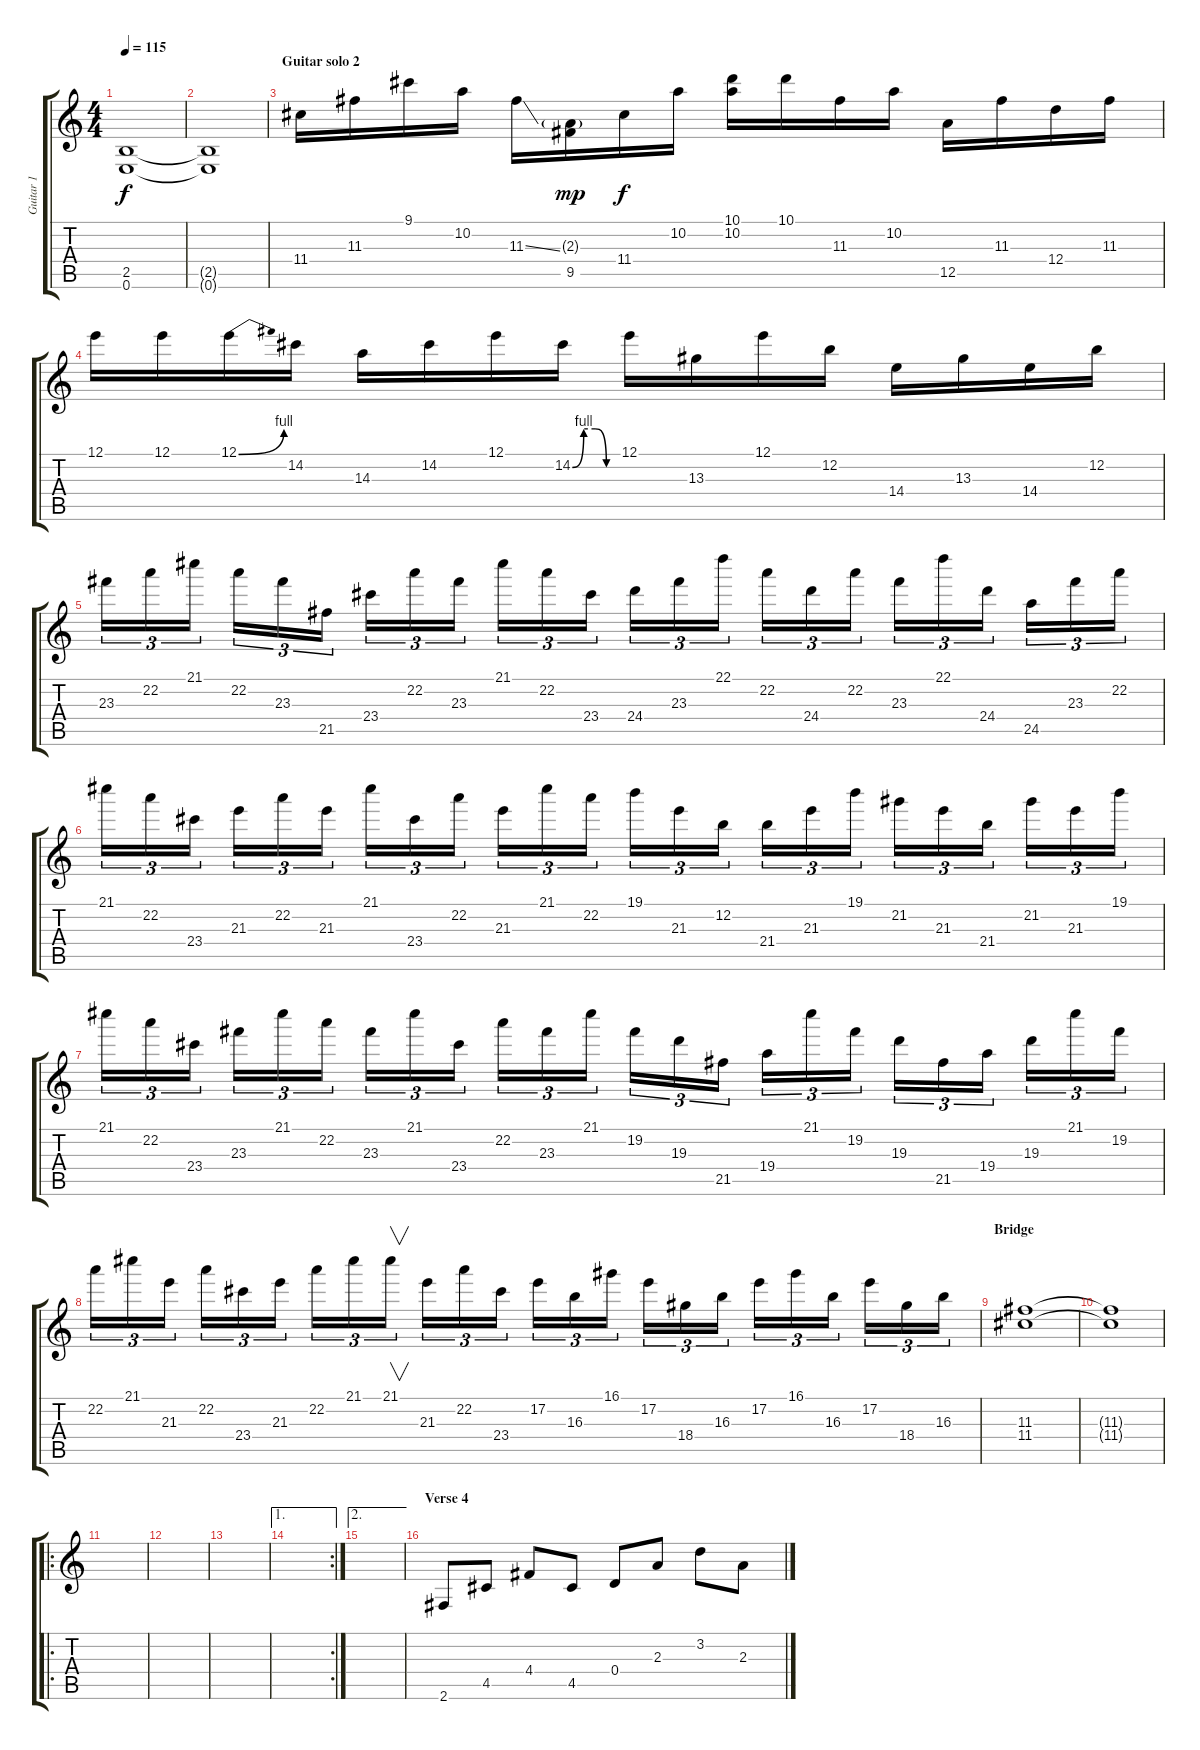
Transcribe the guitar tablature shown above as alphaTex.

\track ("Guitar 1" "Guitar 1") {instrument distortionguitar}
\staff {score tabs}
\tuning (E4 B3 G3 D3 A2 E2) {hide}
\ts (4 4)
\tempo 115
\clef g2
\ks c
(2.5{t} 0.6{t}).1{dy f} |
(2.5{t} 0.6{t}).1 |
\section ("" "Guitar solo 2")
11.4.16 11.3.16 9.1.16 10.2.16 11.3{ss}.16 (2.3{g} 9.5).16{dy mp} 11.4.16{dy f} 10.2.16 (10.1 10.2).16 10.1.16 11.3.16 10.2.16 12.5.16 11.3.16 12.4.16 11.3.16 |
12.1.16 12.1.16 12.1{be (bend 0 0 60 4)}.16 14.2.16 14.3.16 14.2.16 12.1.16 14.2{be (custom 0 0 15 4 30 4 45 0 60 0)}.16 12.1.16 13.3.16 12.1.16 12.2.16 14.4.16 13.3.16 14.4.16 12.2.16 |
23.3.16{tu (3 2)} 22.2.16{tu (3 2)} 21.1.16{tu (3 2)} 22.2.16{tu (3 2)} 23.3.16{tu (3 2)} 21.5.16{tu (3 2)} 23.4.16{tu (3 2)} 22.2.16{tu (3 2)} 23.3.16{tu (3 2)} 21.1.16{tu (3 2)} 22.2.16{tu (3 2)} 23.4.16{tu (3 2)} 24.4.16{tu (3 2)} 23.3.16{tu (3 2)} 22.1.16{tu (3 2)} 22.2.16{tu (3 2)} 24.4.16{tu (3 2)} 22.2.16{tu (3 2)} 23.3.16{tu (3 2)} 22.1.16{tu (3 2)} 24.4.16{tu (3 2)} 24.5.16{tu (3 2)} 23.3.16{tu (3 2)} 22.2.16{tu (3 2)} |
21.1.16{tu (3 2)} 22.2.16{tu (3 2)} 23.4.16{tu (3 2)} 21.3.16{tu (3 2)} 22.2.16{tu (3 2)} 21.3.16{tu (3 2)} 21.1.16{tu (3 2)} 23.4.16{tu (3 2)} 22.2.16{tu (3 2)} 21.3.16{tu (3 2)} 21.1.16{tu (3 2)} 22.2.16{tu (3 2)} 19.1.16{tu (3 2)} 21.3.16{tu (3 2)} 12.2.16{tu (3 2)} 21.4.16{tu (3 2)} 21.3.16{tu (3 2)} 19.1.16{tu (3 2)} 21.2.16{tu (3 2)} 21.3.16{tu (3 2)} 21.4.16{tu (3 2)} 21.2.16{tu (3 2)} 21.3.16{tu (3 2)} 19.1.16{tu (3 2)} |
21.1.16{tu (3 2)} 22.2.16{tu (3 2)} 23.4.16{tu (3 2)} 23.3.16{tu (3 2)} 21.1.16{tu (3 2)} 22.2.16{tu (3 2)} 23.3.16{tu (3 2)} 21.1.16{tu (3 2)} 23.4.16{tu (3 2)} 22.2.16{tu (3 2)} 23.3.16{tu (3 2)} 21.1.16{tu (3 2)} 19.2.16{tu (3 2)} 19.3.16{tu (3 2)} 21.5.16{tu (3 2)} 19.4.16{tu (3 2)} 21.1.16{tu (3 2)} 19.2.16{tu (3 2)} 19.3.16{tu (3 2)} 21.5.16{tu (3 2)} 19.4.16{tu (3 2)} 19.3.16{tu (3 2)} 21.1.16{tu (3 2)} 19.2.16{tu (3 2)} |
22.2.16{tu (3 2)} 21.1.16{tu (3 2)} 21.3.16{tu (3 2)} 22.2.16{tu (3 2)} 23.4.16{tu (3 2)} 21.3.16{tu (3 2)} 22.2.16{tu (3 2)} 21.1.16{tu (3 2)} 21.1.16{v tu (3 2)} 21.3.16{tu (3 2)} 22.2.16{tu (3 2)} 23.4.16{tu (3 2)} 17.2.16{tu (3 2)} 16.3.16{tu (3 2)} 16.1.16{tu (3 2)} 17.2.16{tu (3 2)} 18.4.16{tu (3 2)} 16.3.16{tu (3 2)} 17.2.16{tu (3 2)} 16.1.16{tu (3 2)} 16.3.16{tu (3 2)} 17.2.16{tu (3 2)} 18.4.16{tu (3 2)} 16.3.16{tu (3 2)} |
\section ("" "Bridge")
(11.3 11.4).1 |
(11.3{t} 11.4{t}).1 |
\ro
|
|
|
\ae 1
\rc 2
|
\ae 2
|
\section ("" "Verse 4")
2.6.8 4.5.8 4.4.8 4.5.8 0.4.8 2.3.8 3.2.8 2.3.8
